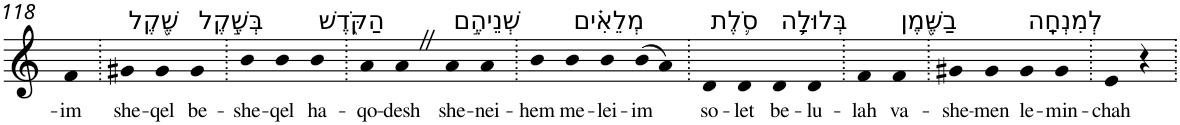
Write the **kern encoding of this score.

**kern	**text
*part1	*part1
*staff1	*staff1
*I"Piano	*
*I'Pno	*
!!LO:PB:g=z
*clefG2	*
*k[]	*
=118	=118
!	!LO:LY:b
4f	-im
=119.	=119.
!LO:TX:a:t=שֶׁ֖קֶל	!
!	!LO:LY:b
4g#X	she-
!	!LO:LY:b
4g#	-qel
!LO:TX:a:t=בְּשֶׁ֣קֶל	!
!	!LO:LY:b
4g#	be-
=120.	=120.
!	!LO:LY:b
4b	-she-
!	!LO:LY:b
4b	-qel
!LO:TX:a:t=הַקֹּ֑דֶשׁ	!
!	!LO:LY:b
4b	ha-
=121.	=121.
!	!LO:LY:b
4a	-qo-
!	!LO:LY:b
4aZ	-desh
!LO:TX:a:t=שְׁנֵיהֶ֣ם	!
!	!LO:LY:b
4a	she-
!	!LO:LY:b
4a	-nei-
=122.	=122.
!	!LO:LY:b
4b	-hem
!LO:TX:a:t=מְלֵאִ֗ים	!
!	!LO:LY:b
4b	me-
!	!LO:LY:b
4b	-lei-
!	!LO:LY:b
(>8b	-im
8a)	.
=123.	=123.
!LO:TX:a:t=סֹ֛לֶת	!
!	!LO:LY:b
4d	so-
!	!LO:LY:b
4d	-let
!LO:TX:a:t=בְּלוּלָ֥ה	!
!	!LO:LY:b
4d	be-
!	!LO:LY:b
4d	-lu-
=124.	=124.
!	!LO:LY:b
4f	-lah
!LO:TX:a:t=בַשֶּׁ֖מֶן	!
!	!LO:LY:b
4f	va-
=125.	=125.
!	!LO:LY:b
4g#X	-she-
!	!LO:LY:b
4g#	-men
!LO:TX:a:t=לְמִנְחָֽה	!
!	!LO:LY:b
4g#	le-
!	!LO:LY:b
4g#	-min-
=126.	=126.
!	!LO:LY:b
4e	-chah
4r	.
=.	=.
*-	*-
